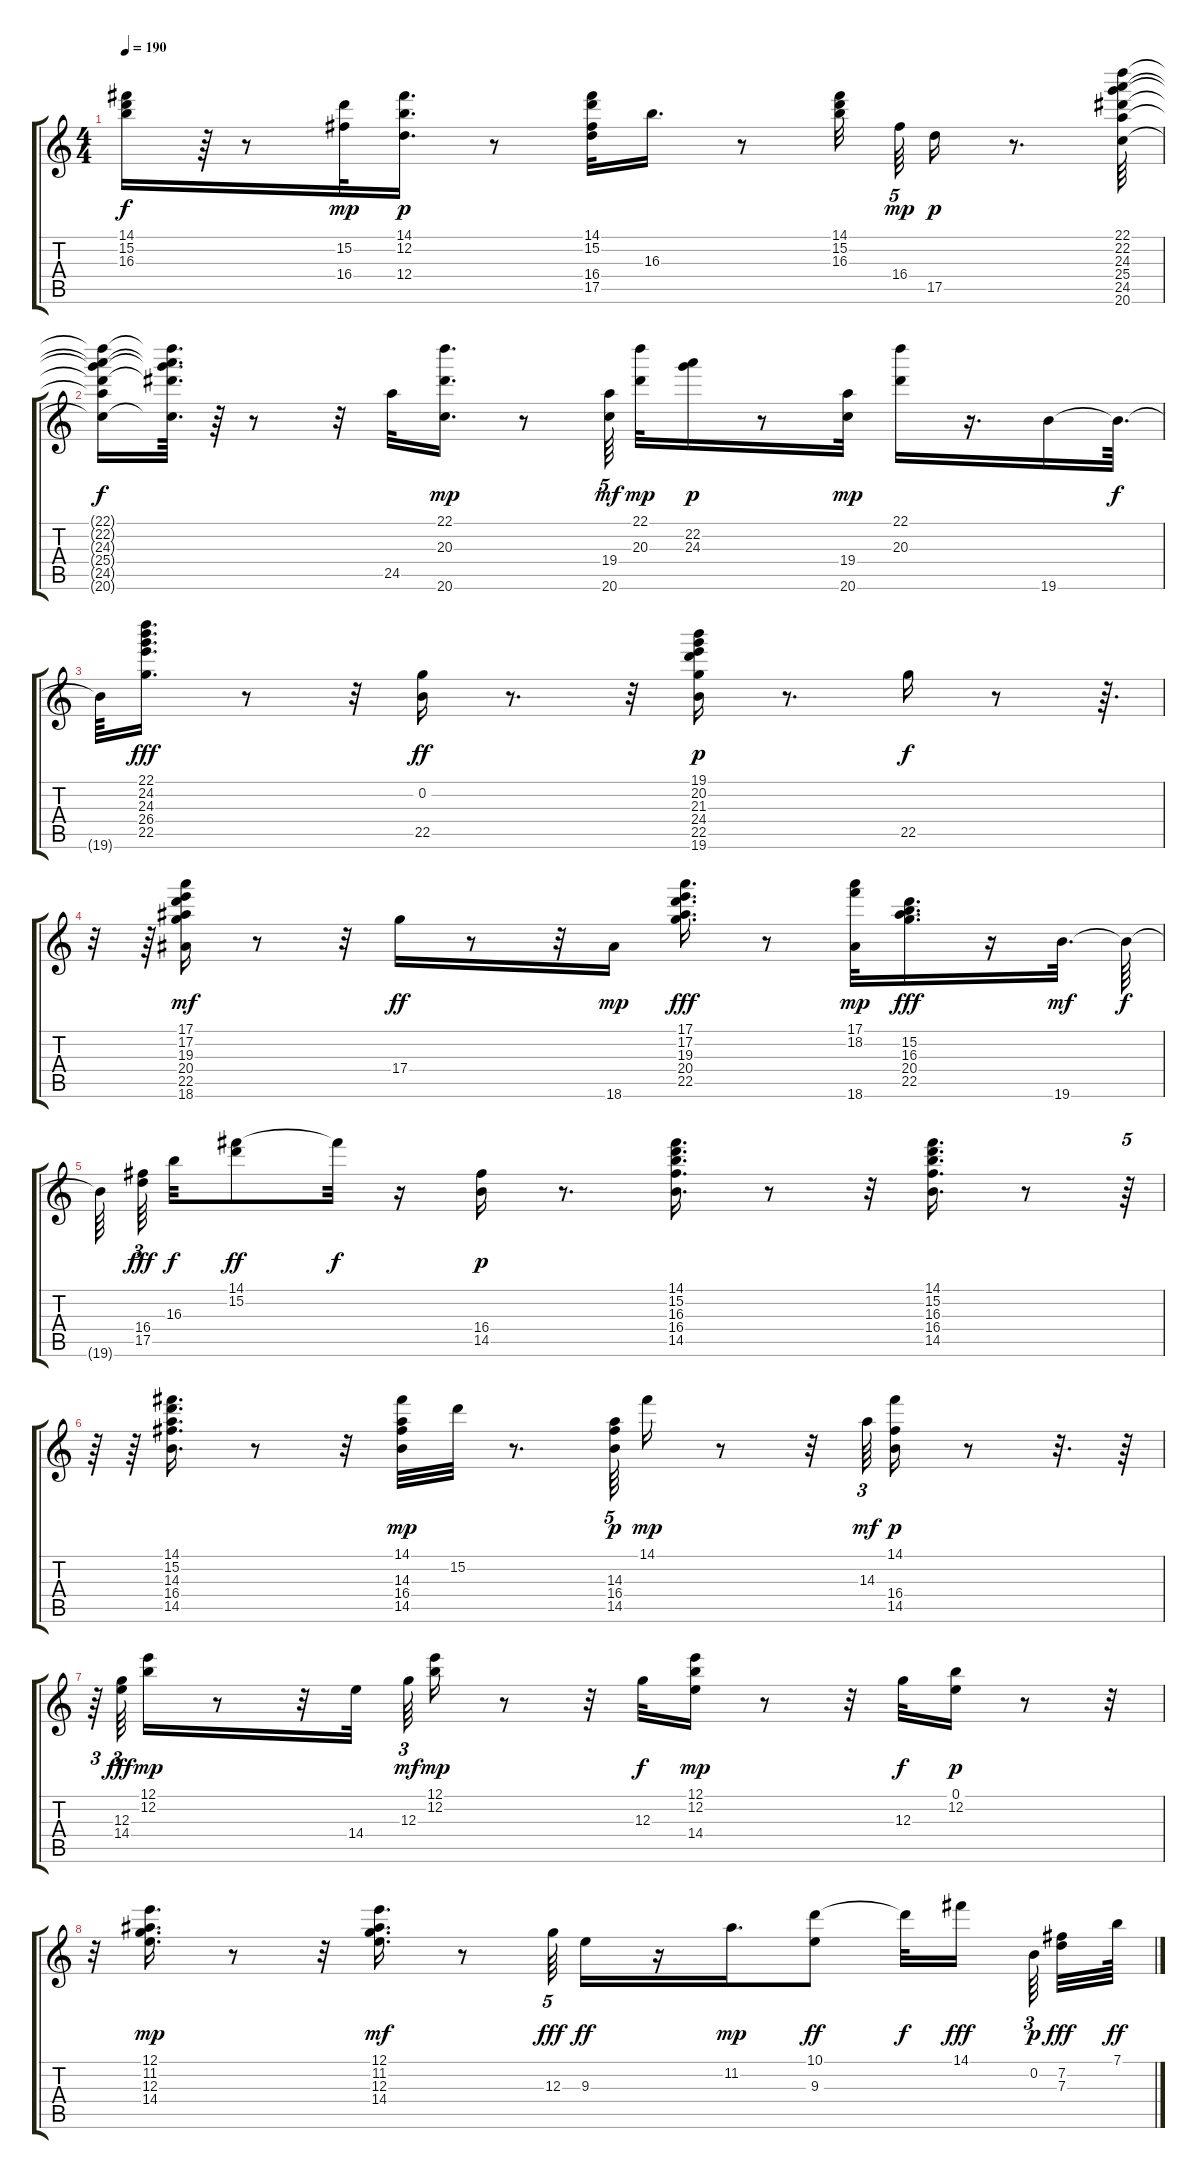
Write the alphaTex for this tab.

\track "" {instrument electricguitarjazz}
\staff {score tabs}
\tuning (E4 B3 G3 D3 A2 E2) {hide}
\ts (4 4)
\tempo 190
\clef g2
\ks c
(14.1{t} 15.2{t} 16.3{t}).16{dy f} r.64 r.8 (15.2 16.4).32{dy mp} (14.1 12.2 12.4).16{d dy p} r.8 (14.1 15.2 16.4 17.5).32 16.3.16{d} r.8 (14.1 15.2 16.3).32 16.4.64{tu (5 4) dy mp} 17.5.16{dy p} r.8{d} (22.1 22.2 24.3 25.4 24.5 20.6).64 |
(22.1{t} 22.2{t} 24.3{t} 25.4{t} 24.5{t} 20.6{t}).16{dy f} (22.1{t} 22.2{t} 24.3{t} 25.4{t} 20.6{t}).64{d} r.64 r.8 r.32 24.5.32 (22.1 20.3 20.6).16{d dy mp} r.8 (19.4 20.6).64{tu (5 4) dy mf} (22.1 20.3).32{dy mp} (22.2 24.3).16{dy p} r.8 (19.4 20.6).32{dy mp} (22.1 20.3).16 r.16{d} 19.6.16 19.6{t}.64{d dy f} |
19.6{t}.64 (22.1 24.2 24.3 26.4 22.5).16{d dy fff} r.8 r.32 (0.2 22.5).16{dy ff} r.8{d} r.32 (19.1 20.2 21.3 24.4 22.5 19.6).16{dy p} r.8{d} 22.5.16{dy f} r.8 r.64{d} |
r.32 r.64 (17.1 17.2 19.3 20.4 22.5 18.6).16{dy mf} r.8 r.32 17.4.16{dy ff} r.8 r.32 18.6.16{dy mp} (17.1 17.2 19.3 20.4 22.5).16{d dy fff} r.8 (17.1 18.2 18.6).32{dy mp} (15.2 16.3 20.4 22.5).16{d dy fff} r.16 19.6.32{d dy mf} 19.6{t}.64{dy f} |
19.6{t}.64 (16.4 17.5).64{tu (3 2) dy fff} 16.3.32{dy f} (14.1 15.2).8{dy ff} 14.1{t}.32{dy f} r.16 (16.4 14.5).16{dy p} r.8{d} (14.1 15.2 16.3 16.4 14.5).16{d} r.8 r.32 (14.1 15.2 16.3 16.4 14.5).16{d} r.8 r.64{tu (5 4)} |
r.64 r.64 (14.1 15.2 14.3 16.4 14.5).16{d} r.8 r.32 (14.1 14.3 16.4 14.5).32{dy mp} 15.2.32 r.8{d} (14.3 16.4 14.5).64{tu (5 4) dy p} 14.1.16{dy mp} r.8 r.32 14.3.64{tu (3 2) dy mf} (14.1 16.4 14.5).16{dy p} r.8 r.32{d} r.64 |
r.64{tu (3 2)} (12.3 14.4).64{tu (3 2) dy fff} (12.1 12.2).16{dy mp} r.8 r.32 14.4.32 12.3.64{tu (3 2) dy mf} (12.1 12.2).16{dy mp} r.8 r.32 12.3.32{dy f} (12.1 12.2 14.4).16{dy mp} r.8 r.32 12.3.32{dy f} (0.1 12.2).16{dy p} r.8 r.32 |
r.32 (12.1 11.2 12.3 14.4).16{d dy mp} r.8 r.32 (12.1 11.2 12.3 14.4).16{d dy mf} r.8 12.3.64{tu (5 4) dy fff} 9.3.16{dy ff} r.16 11.2.16{d dy mp} (10.1 9.3).8{dy ff} 10.1{t}.32{dy f} 14.1.16{dy fff} 0.2.64{tu (3 2) dy p} (7.2 7.3).32{dy fff} 7.1.64{dy ff}
